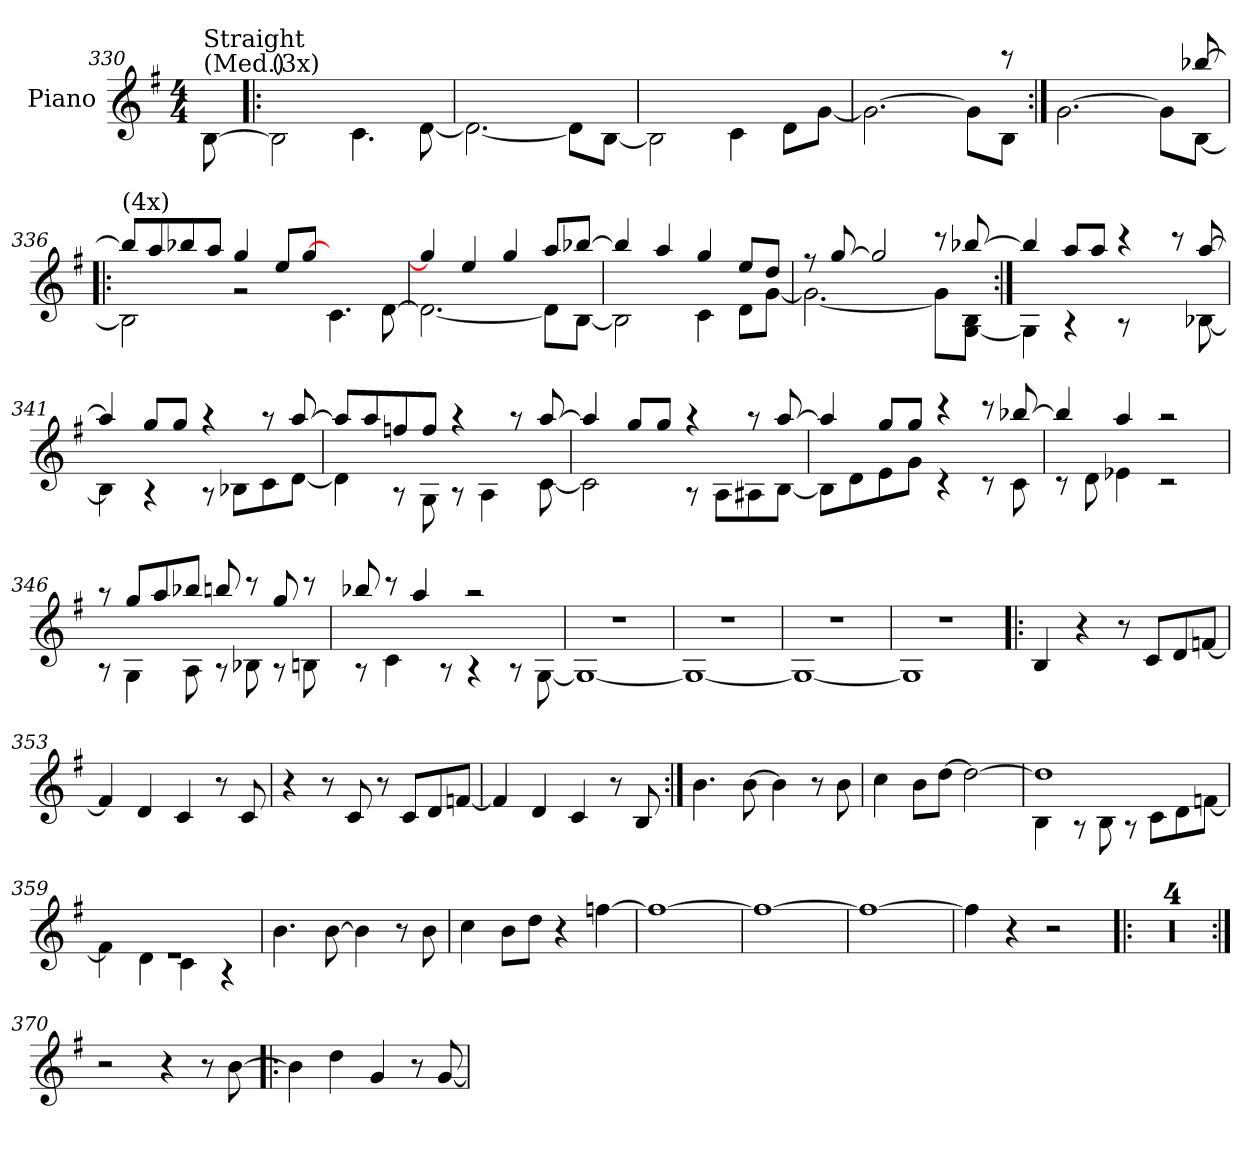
**kern
*part1
*staff1
*I"Piano
*I'Pno.
!!LO:PB:g=z
*clefG2
*k[f#]
*M4/4
*MM144
=330
*^
!LO:TX:a:t=(Med.)	!
!LO:TX:a:t=Straight	!
8ryy	[8B\
=331!|:	=331!|:
!LO:TX:t=(3x)	!
1ryy	2B\]
.	4.c\
.	[8d\
=332	=332
1ryy	2.d\_
.	8d\L]
.	[8B\J
=333	=333
1ryy	2B\]
.	4c\
.	8d\L
.	[8g\J
=334	=334
2.ryy	2.g\_
8ryy	8g\L]
8r	8B\J
=335:|!	=335:|!
2.ryy	[2.g\
8ryy	8g\L]
[8bb-X/	[8B\J
!!LO:LB:g=z	!!
=336!|:	=336!|:
*	*^
!LO:TX:t=(4x)	!	!
8bb-/L]	2B\]	2ryy
8aa/	.	.
8bb-X/	.	.
8aa/J	.	.
4gg/	2ryy	2r
8ee/L	.	.
[8gg/J	.	.
2ryy	4.c\	2ryy
.	[8d\	.
*	*v	*v
=337	=337
4gg/]	2.d\_
4ee/	.
4gg/	.
8aa/L	8d\L]
[8bb-X/J	[8B\J
=338	=338
4bb-/]	2B\]
4aa/	.
4gg/	4c\
8ee/L	8d\L
8dd/J	[8g\J
=339	=339
8r	2.g\_
[8gg/	.
2gg/]	.
8r	8g\L]
[8bb-X/	[8G\ 8B\J
!!LO:LB:g=z	!!
=340:|!	=340:|!
4bb-/]	4G\]
8aa/L	4r
8aa/J	.
4r	8r
.	4A/yy
8r	.
[8aa/	[8B-X\
=341	=341
4aa/]	4B-\]
8gg/L	4r
8gg/J	.
4r	8r
.	8B-X\L
8r	8c\
[8aa/	[8d\J
=342	=342
8aa/L]	4d\]
8aa/	.
8ffn/	8r
8ff/J	8G\
4r	8r
.	4A\
8r	.
[8aa/	[8c\
=343	=343
4aa/]	2c\]
8gg/L	.
8gg/J	.
4r	8r
.	8A\L
8r	8A#X\
[8aa/	[8B\J
!!LO:LB:g=z	!!
=344	=344
4aa/]	8B\L]
.	8d\
8gg/L	8e\
8gg/J	8g\J
4r	4r
8r	8r
[8bb-X/	8c\
=345	=345
4bb-/]	8r
.	8d\
4aa/	4e-X\
2r	2r
=346	=346
8r	8r
8gg/L	4G\
8aa/	.
8bb-X/J	8A\
8bbn/	8r
8r	8B-X\
8gg/	8r
8r	8Bn\
=347	=347
8bb-X/	8r
8r	4c\
4aa/	.
.	8r
2r	4r
.	8r
.	[8G\
!!LO:LB:g=z	!!
=348	=348
1r	1G_
=349	=349
1r	1G_
=350	=350
1r	1G_
=351	=351
1r	1G]
=352!|:	=352!|:
!LO:TX:t=(5x)	!
*v	*v
4B/
4r
8r
8c/L
8d/
[8fn/J
=353
4f/]
4d/
4c/
8r
8c/
=354
4r
8r
8c/
8r
8c/L
8d/
[8fn/J
=355
4f/]
4d/
4c/
8r
8B/
!!LO:LB:g=z
=356:|!
4.b\
[8b\
4b\]
8r
8b\
=357
4cc\
8b\L
[8dd\J
2dd\_
=358
*^
1dd]	4B\
.	8r
.	8B\
.	8r
.	8c\L
.	8d\
.	[8fn\J
=359	=359
1re	4f\]
.	4d\
.	4c\
.	4r
*v	*v
=360
4.b\
[8b\
4b\]
8r
8b\
=361
4cc\
8b\L
8dd\J
4r
[4ffn\
!!LO:LB:g=z
=362
1ff_
=363
1ff_
=364
1ff_
=365
4ff\]
4r
2r
=366!|:
1r
=367
1r
=368
1r
=369
1r
=370:|!
2r
4r
8r
[8b\
!!LO:LB:g=z
=371!|:
4b\]
4dd\
4g/
8r
[8g/
=
*-
